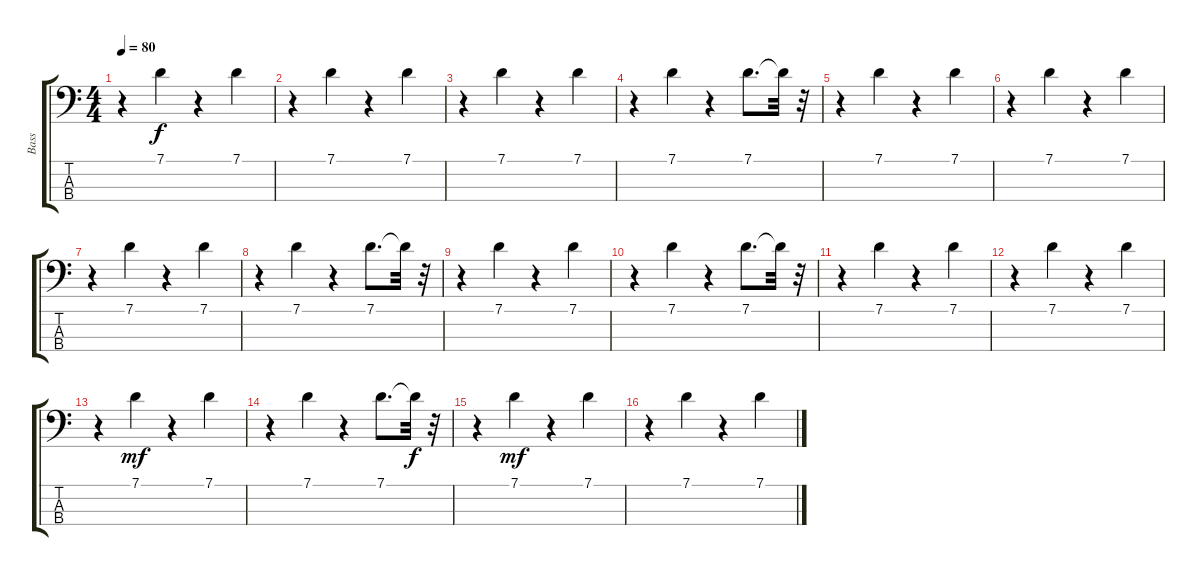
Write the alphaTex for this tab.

\track ("Bass    " "Bass    ") {instrument acousticbass}
\staff {score tabs}
\tuning (G2 D2 A1 E1) {hide}
\ts (4 4)
\tempo 80
\clef f4
\ks c
r.4{dy f} 7.1.4 r.4 7.1.4 |
r.4 7.1.4 r.4 7.1.4 |
r.4 7.1.4 r.4 7.1.4 |
r.4 7.1.4 r.4 7.1.8{d} 7.1{t}.32 r.32 |
r.4 7.1.4 r.4 7.1.4 |
r.4 7.1.4 r.4 7.1.4 |
r.4 7.1.4 r.4 7.1.4 |
r.4 7.1.4 r.4 7.1.8{d} 7.1{t}.32 r.32 |
r.4 7.1.4 r.4 7.1.4 |
r.4 7.1.4 r.4 7.1.8{d} 7.1{t}.32 r.32 |
r.4 7.1.4 r.4 7.1.4 |
r.4 7.1.4 r.4 7.1.4 |
r.4 7.1.4{dy mf} r.4 7.1.4 |
r.4 7.1.4 r.4 7.1.8{d} 7.1{t}.32{dy f} r.32 |
r.4 7.1.4{dy mf} r.4 7.1.4 |
r.4 7.1.4 r.4 7.1.4
